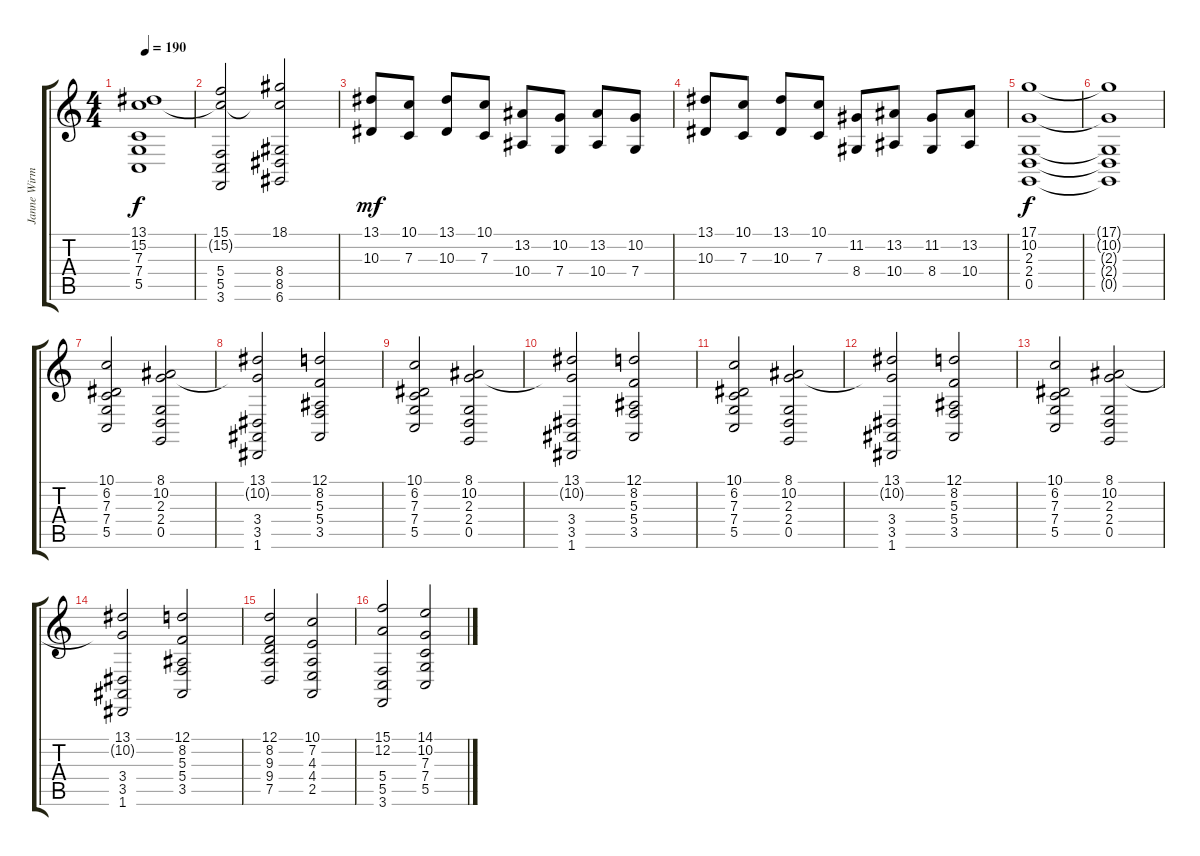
\track ("Janne Wirman" "Janne Wirm") {instrument stringensemble1}
\staff {score tabs}
\tuning (D4 A3 F3 C3 G2 D2) {hide}
\ts (4 4)
\tempo 190
\clef g2
\ks c
(13.1 15.2 7.3 7.4 5.5).1{dy f} |
(15.1 15.2{t} 5.4 5.5 3.6).2 (18.1 15.2{t} 8.4 8.5 6.6).2 |
(13.1 10.3).8{dy mf} (10.1 7.3).8 (13.1 10.3).8 (10.1 7.3).8 (13.2 10.4).8 (10.2 7.4).8 (13.2 10.4).8 (10.2 7.4).8 |
(13.1 10.3).8 (10.1 7.3).8 (13.1 10.3).8 (10.1 7.3).8 (11.2 8.4).8 (13.2 10.4).8 (11.2 8.4).8 (13.2 10.4).8 |
(17.1 10.2 2.3 2.4 0.5).1{dy f} |
(17.1{t} 10.2{t} 2.3{t} 2.4{t} 0.5{t}).1 |
(10.1 6.2 7.3 7.4 5.5).2 (8.1 10.2 2.3 2.4 0.5).2 |
(13.1 10.2{t} 3.4 3.5 1.6).2 (12.1 8.2 5.3 5.4 3.5).2 |
(10.1 6.2 7.3 7.4 5.5).2 (8.1 10.2 2.3 2.4 0.5).2 |
(13.1 10.2{t} 3.4 3.5 1.6).2 (12.1 8.2 5.3 5.4 3.5).2 |
(10.1 6.2 7.3 7.4 5.5).2 (8.1 10.2 2.3 2.4 0.5).2 |
(13.1 10.2{t} 3.4 3.5 1.6).2 (12.1 8.2 5.3 5.4 3.5).2 |
(10.1 6.2 7.3 7.4 5.5).2 (8.1 10.2 2.3 2.4 0.5).2 |
(13.1 10.2{t} 3.4 3.5 1.6).2 (12.1 8.2 5.3 5.4 3.5).2 |
(12.1 8.2 9.3 9.4 7.5).2 (10.1 7.2 4.3 4.4 2.5).2 |
(15.1 12.2 5.4 5.5 3.6).2 (14.1 10.2 7.3 7.4 5.5).2
